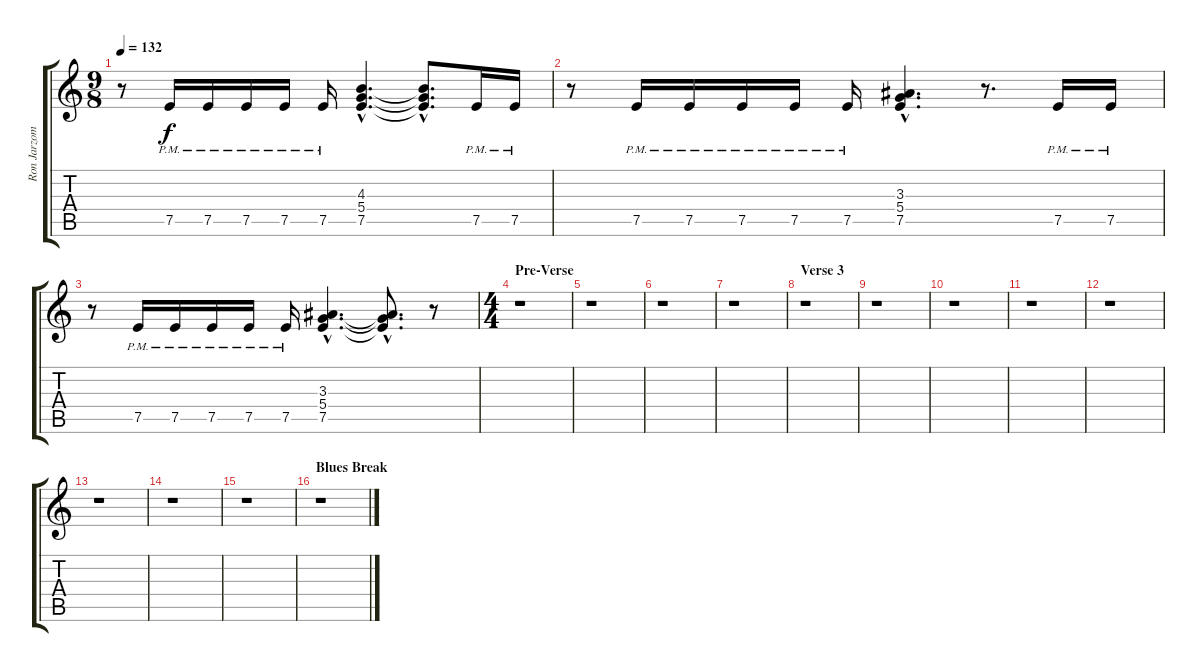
\track ("Ron Jarzombek (Rhythm Guitar)" "Ron Jarzom") {instrument distortionguitar}
\staff {score tabs}
\tuning (E4 B3 G3 D3 A2 E2) {hide}
\ts (9 8)
\tempo 132
\clef g2
\ks c
r.8{dy f} 7.5{pm}.16 7.5{pm}.16 7.5{pm}.16 7.5{pm}.16 7.5{pm}.16 (4.3{hac} 5.4{hac} 7.5{hac}).4{d} (4.3{hac t} 5.4{hac t} 7.5{hac t}).8{d} 7.5{pm}.16 7.5{pm}.16 |
r.8 7.5{pm}.16 7.5{pm}.16 7.5{pm}.16 7.5{pm}.16 7.5{pm}.16 (3.3{hac} 5.4{hac} 7.5{hac}).4{d} r.8{d} 7.5{pm}.16 7.5{pm}.16 |
r.8 7.5{pm}.16 7.5{pm}.16 7.5{pm}.16 7.5{pm}.16 7.5{pm}.16 (3.3{hac} 5.4{hac} 7.5{hac}).4{d} (3.3{hac t} 5.4{hac t} 7.5{hac t}).8{d} r.8 |
\ts (4 4)
\section ("" "Pre-Verse")
r.1 |
r.1 |
r.1 |
r.1 |
\section ("" "Verse 3")
r.1 |
r.1 |
r.1 |
r.1 |
r.1 |
r.1 |
r.1 |
r.1 |
\section ("" "Blues Break")
r.1
